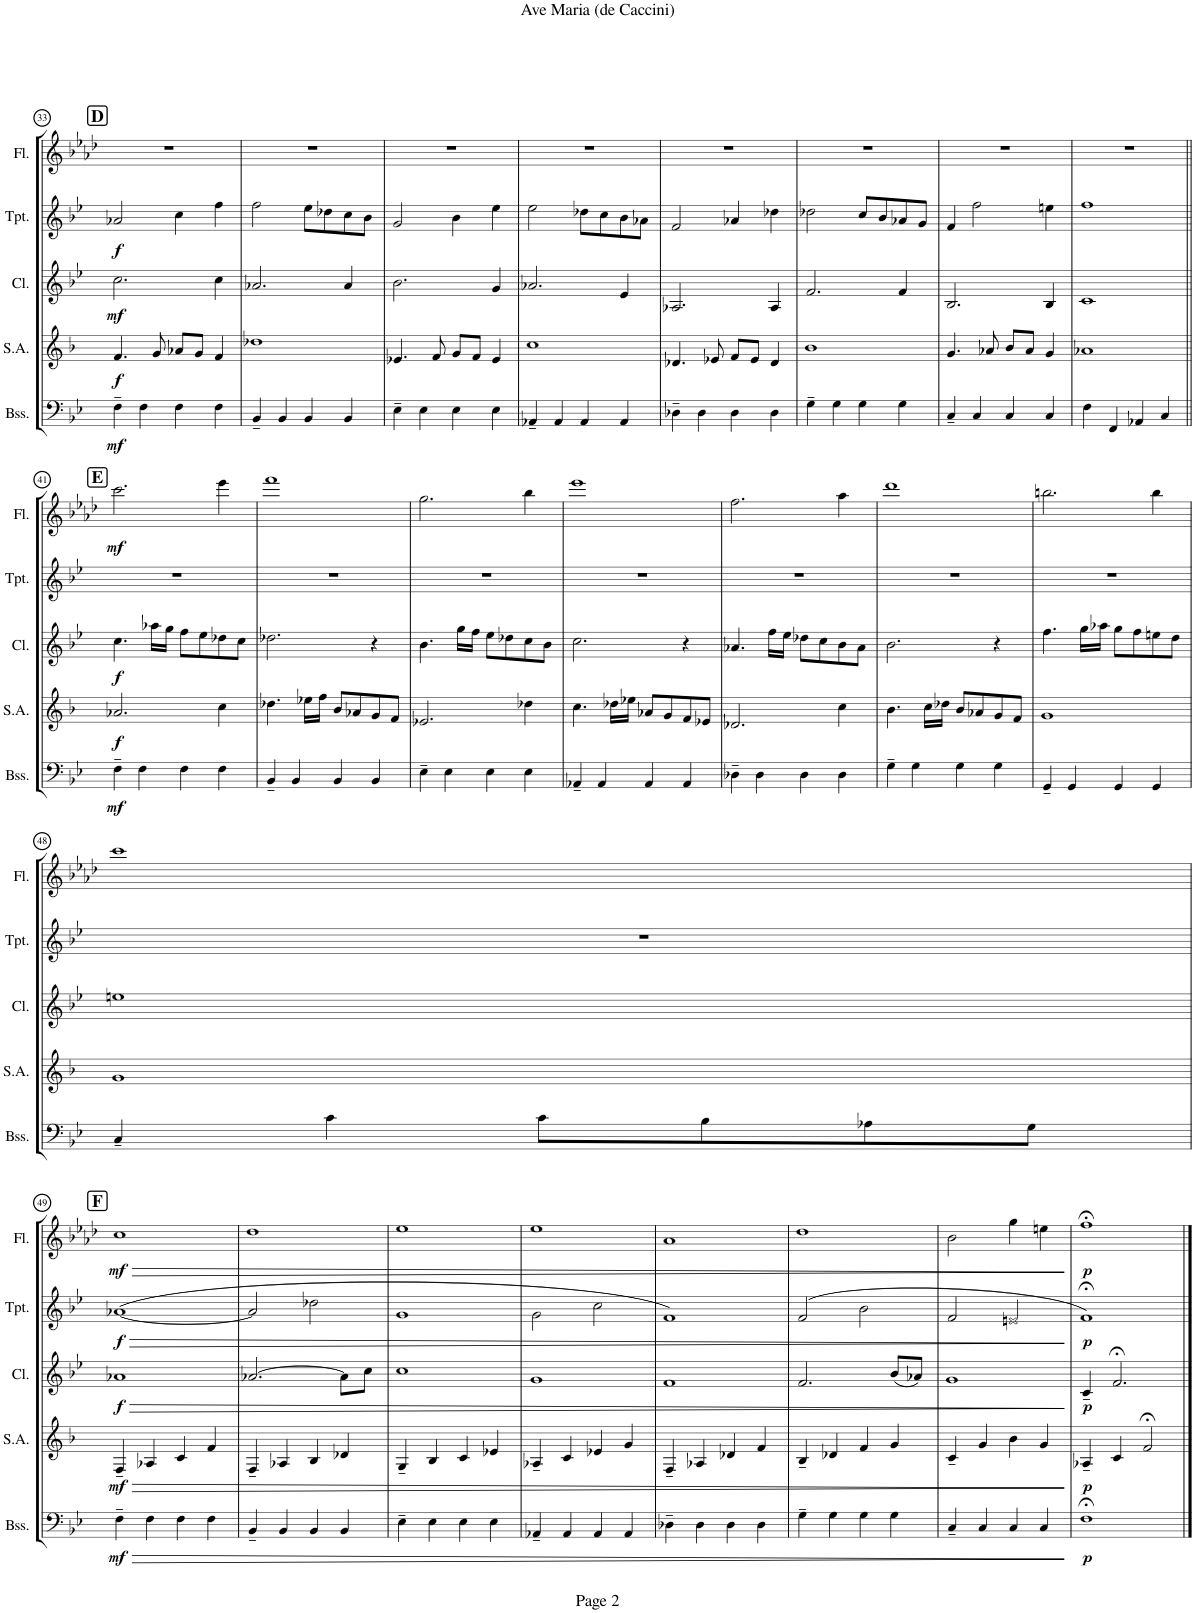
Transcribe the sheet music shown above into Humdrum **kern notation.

**kern	**dynam	**kern	**dynam	**kern	**dynam	**kern	**dynam	**kern	**dynam
*part5	*part5	*part4	*part4	*part3	*part3	*part2	*part2	*part1	*part1
*staff5	*staff5	*staff4	*staff4	*staff3	*staff3	*staff2	*staff2	*staff1	*staff1
*I"Basse Sib	*	*I"Sax alto	*	*I"Clarinette Sib	*	*I"Trompette Sib	*	*I"Flûte	*
*I'Bss.	*	*I'S.A.	*	*I'Cl.	*	*I'Tpt.	*	*I'Fl.	*
!!LO:PB:g=z
*clefF4	*	*clefG2	*	*clefG2	*	*clefG2	*	*clefG2	*
*	*	*ITrd5c9	*	*ITrd1c2	*	*ITrd1c2	*	*	*
*k[b-e-]	*	*k[b-]	*	*k[b-e-]	*	*k[b-e-]	*	*k[b-e-a-d-]	*
*M4/4	*	*M4/4	*	*M4/4	*	*M4/4	*	*M4/4	*
!!LO:REH:place=s1:a:B:cj:fs=14:t=D
=33	=33	=33	=33	=33	=33	=33	=33	=33	=33
!	!LO:DY:b	!	!LO:DY:b	!	!LO:DY:b	!	!LO:DY:b	!	!
4F~\	mf	4.f/	f	2.cc\	mf	2a-X/	f	1r	.
4F\	.	.	.	.	.	.	.	.	.
.	.	8g/	.	.	.	.	.	.	.
4F\	.	8a-X/L	.	.	.	4cc\	.	.	.
.	.	8g/J	.	.	.	.	.	.	.
4F\	.	4f/	.	4cc\	.	4ff\	.	.	.
=34	=34	=34	=34	=34	=34	=34	=34	=34	=34
4BB-~/	.	1dd-X	.	2.a-X/	.	2ff\	.	1r	.
4BB-/	.	.	.	.	.	.	.	.	.
4BB-/	.	.	.	.	.	8ee-\L	.	.	.
.	.	.	.	.	.	8dd-X\	.	.	.
4BB-/	.	.	.	4a-/	.	8cc\	.	.	.
.	.	.	.	.	.	8b-\J	.	.	.
=35	=35	=35	=35	=35	=35	=35	=35	=35	=35
4E-~\	.	4.e-X/	.	2.b-\	.	2g/	.	1r	.
4E-\	.	.	.	.	.	.	.	.	.
.	.	8f/	.	.	.	.	.	.	.
4E-\	.	8g/L	.	.	.	4b-\	.	.	.
.	.	8f/J	.	.	.	.	.	.	.
4E-\	.	4e-/	.	4g/	.	4ee-\	.	.	.
=36	=36	=36	=36	=36	=36	=36	=36	=36	=36
4AA-X~/	.	1cc	.	2.a-X/	.	2ee-\	.	1r	.
4AA-/	.	.	.	.	.	.	.	.	.
4AA-/	.	.	.	.	.	8dd-X\L	.	.	.
.	.	.	.	.	.	8cc\	.	.	.
4AA-/	.	.	.	4e-/	.	8b-\	.	.	.
.	.	.	.	.	.	8a-X\J	.	.	.
=37	=37	=37	=37	=37	=37	=37	=37	=37	=37
4D-X~\	.	4.d-X/	.	2.A-X/	.	2f/	.	1r	.
4D-\	.	.	.	.	.	.	.	.	.
.	.	8e-X/	.	.	.	.	.	.	.
4D-\	.	8f/L	.	.	.	4a-X/	.	.	.
.	.	8e-/J	.	.	.	.	.	.	.
4D-\	.	4d-/	.	4A-/	.	4dd-X\	.	.	.
=38	=38	=38	=38	=38	=38	=38	=38	=38	=38
4G~\	.	1b-	.	2.f/	.	2dd-X\	.	1r	.
4G\	.	.	.	.	.	.	.	.	.
4G\	.	.	.	.	.	8cc/L	.	.	.
.	.	.	.	.	.	8b-/	.	.	.
4G\	.	.	.	4f/	.	8a-X/	.	.	.
.	.	.	.	.	.	8g/J	.	.	.
=39	=39	=39	=39	=39	=39	=39	=39	=39	=39
4C~/	.	4.g/	.	2.B-/	.	4f/	.	1r	.
4C/	.	.	.	.	.	2ff\	.	.	.
.	.	8a-X/	.	.	.	.	.	.	.
4C/	.	8b-/L	.	.	.	.	.	.	.
.	.	8a-/J	.	.	.	.	.	.	.
4C/	.	4g/	.	4B-/	.	4een\	.	.	.
=40	=40	=40	=40	=40	=40	=40	=40	=40	=40
4F\	.	1a-X	.	1c	.	1ff	.	1r	.
4FF/	.	.	.	.	.	.	.	.	.
4AA-X/	.	.	.	.	.	.	.	.	.
4C/	.	.	.	.	.	.	.	.	.
!!LO:LB:g=z
!!LO:REH:place=s1:a:B:cj:fs=14:t=E
=41||	=41||	=41||	=41||	=41||	=41||	=41||	=41||	=41||	=41||
!	!LO:DY:b	!	!LO:DY:b	!	!LO:DY:b	!	!	!	!LO:DY:b
4F~\	mf	2.a-X/	f	4.cc\	f	1r	.	2.ccc\	mf
4F\	.	.	.	.	.	.	.	.	.
.	.	.	.	16aa-X\LL	.	.	.	.	.
.	.	.	.	16gg\JJ	.	.	.	.	.
4F\	.	.	.	8ff\L	.	.	.	.	.
.	.	.	.	8ee-\	.	.	.	.	.
4F\	.	4cc\	.	8dd-X\	.	.	.	4eee-\	.
.	.	.	.	8cc\J	.	.	.	.	.
=42	=42	=42	=42	=42	=42	=42	=42	=42	=42
4BB-~/	.	4.dd-X\	.	2.dd-X\	.	1r	.	1fff	.
4BB-/	.	.	.	.	.	.	.	.	.
.	.	16ee-X\LL	.	.	.	.	.	.	.
.	.	16ff\JJ	.	.	.	.	.	.	.
4BB-/	.	8b-/L	.	.	.	.	.	.	.
.	.	8a-X/	.	.	.	.	.	.	.
4BB-/	.	8g/	.	4r	.	.	.	.	.
.	.	8f/J	.	.	.	.	.	.	.
=43	=43	=43	=43	=43	=43	=43	=43	=43	=43
4E-~\	.	2.e-X/	.	4.b-\	.	1r	.	2.gg\	.
4E-\	.	.	.	.	.	.	.	.	.
.	.	.	.	16gg\LL	.	.	.	.	.
.	.	.	.	16ff\JJ	.	.	.	.	.
4E-\	.	.	.	8ee-\L	.	.	.	.	.
.	.	.	.	8dd-X\	.	.	.	.	.
4E-\	.	4dd-X\	.	8cc\	.	.	.	4bb-\	.
.	.	.	.	8b-\J	.	.	.	.	.
=44	=44	=44	=44	=44	=44	=44	=44	=44	=44
4AA-X~/	.	4.cc\	.	2.cc\	.	1r	.	1eee-	.
4AA-/	.	.	.	.	.	.	.	.	.
.	.	16dd-X\LL	.	.	.	.	.	.	.
.	.	16ee-X\JJ	.	.	.	.	.	.	.
4AA-/	.	8a-X/L	.	.	.	.	.	.	.
.	.	8g/	.	.	.	.	.	.	.
4AA-/	.	8f/	.	4r	.	.	.	.	.
.	.	8e-X/J	.	.	.	.	.	.	.
=45	=45	=45	=45	=45	=45	=45	=45	=45	=45
4D-X~\	.	2.d-X/	.	4.a-X/	.	1r	.	2.ff\	.
4D-\	.	.	.	.	.	.	.	.	.
.	.	.	.	16ff\LL	.	.	.	.	.
.	.	.	.	16ee-\JJ	.	.	.	.	.
4D-\	.	.	.	8dd-X\L	.	.	.	.	.
.	.	.	.	8cc\	.	.	.	.	.
4D-\	.	4cc\	.	8b-\	.	.	.	4aa-\	.
.	.	.	.	8a-\J	.	.	.	.	.
=46	=46	=46	=46	=46	=46	=46	=46	=46	=46
4G~\	.	4.b-\	.	2.b-\	.	1r	.	1ddd-	.
4G\	.	.	.	.	.	.	.	.	.
.	.	16cc\LL	.	.	.	.	.	.	.
.	.	16dd-X\JJ	.	.	.	.	.	.	.
4G\	.	8b-/L	.	.	.	.	.	.	.
.	.	8a-X/	.	.	.	.	.	.	.
4G\	.	8g/	.	4r	.	.	.	.	.
.	.	8f/J	.	.	.	.	.	.	.
=47	=47	=47	=47	=47	=47	=47	=47	=47	=47
4GG~/	.	1g	.	4.ff\	.	1r	.	2.bbn\	.
4GG/	.	.	.	.	.	.	.	.	.
.	.	.	.	16gg\LL	.	.	.	.	.
.	.	.	.	16aa-X\JJ	.	.	.	.	.
4GG/	.	.	.	8gg\L	.	.	.	.	.
.	.	.	.	8ff\	.	.	.	.	.
4GG/	.	.	.	8een\	.	.	.	4bb\	.
.	.	.	.	8dd\J	.	.	.	.	.
!!LO:LB:g=z
=48	=48	=48	=48	=48	=48	=48	=48	=48	=48
4C~/	.	1g	.	1een	.	1r	.	1ccc	.
4c\	.	.	.	.	.	.	.	.	.
8c\L	.	.	.	.	.	.	.	.	.
8B-\	.	.	.	.	.	.	.	.	.
8A-X\	.	.	.	.	.	.	.	.	.
8G\J	.	.	.	.	.	.	.	.	.
!!LO:LB:g=z
!!LO:REH:place=s1:a:B:cj:fs=14:t=F
=49	=49	=49	=49	=49	=49	=49	=49	=49	=49
!	!LO:HP:b	!	!LO:HP:b	!	!LO:HP:b	!	!LO:HP:b	!	!LO:HP:b
!	!LO:DY:n=1:b	!	!LO:DY:n=1:b	!	!LO:DY:n=1:b	!	!LO:DY:n=1:b	!	!LO:DY:n=1:b
4F~\	> mf	4F~/	> mf	1a-X	> f	([<1a-X	> f	1cc	> mf
4F\	.	4A-X/	.	.	.	.	.	.	.
4F\	.	4c/	.	.	.	.	.	.	.
4F\	.	4f/	.	.	.	.	.	.	.
=50	=50	=50	=50	=50	=50	=50	=50	=50	=50
4BB-~/	.	4F~/	.	[>2.a-X/	.	2a-/]	.	1dd-	.
4BB-/	.	4A-X/	.	.	.	.	.	.	.
4BB-/	.	4B-/	.	.	.	2dd-X\	.	.	.
4BB-/	.	4d-X/	.	8a-\L]	.	.	.	.	.
.	.	.	.	8cc\J	.	.	.	.	.
=51	=51	=51	=51	=51	=51	=51	=51	=51	=51
4E-~\	.	4G~/	.	1cc	.	1g	.	1ee-	.
4E-\	.	4B-/	.	.	.	.	.	.	.
4E-\	.	4c/	.	.	.	.	.	.	.
4E-\	.	4e-X/	.	.	.	.	.	.	.
=52	=52	=52	=52	=52	=52	=52	=52	=52	=52
4AA-X~/	.	4A-X~/	.	1g	.	2g\	.	1ee-	.
4AA-/	.	4c/	.	.	.	.	.	.	.
4AA-/	.	4e-X/	.	.	.	2cc\	.	.	.
4AA-/	.	4g/	.	.	.	.	.	.	.
=53	=53	=53	=53	=53	=53	=53	=53	=53	=53
4D-X~\	.	4F~/	.	1f	.	1f)	.	1a-	.
4D-\	.	4A-X/	.	.	.	.	.	.	.
4D-\	.	4d-X/	.	.	.	.	.	.	.
4D-\	.	4f/	.	.	.	.	.	.	.
=54	=54	=54	=54	=54	=54	=54	=54	=54	=54
4G~\	.	4B-~/	.	2.f/	.	(2f/	.	1dd-	.
4G\	.	4d-X/	.	.	.	.	.	.	.
4G\	.	4f/	.	.	.	2b-\	.	.	.
4G\	.	4g/	.	(8b-/L	.	.	.	.	.
.	.	.	.	8a-X/J)	.	.	.	.	.
=55	=55	=55	=55	=55	=55	=55	=55	=55	=55
4C~/	.	4c~/	.	1g	.	2f/	.	2b-\	.
4C/	.	4g/	.	.	.	.	.	.	.
4C/	.	4b-\	.	.	.	2en/	.	4gg\	.
4C/	.	4g/	.	.	.	.	.	4een\	.
.	]	.	]	.	]	.	]	.	]
=56	=56	=56	=56	=56	=56	=56	=56	=56	=56
!	!LO:DY:b	!	!LO:DY:b	!	!LO:DY:b	!	!LO:DY:b	!	!LO:DY:b
1F;<	p	4A-X~/	p	4c~/	p	1f;<)	p	1ff;<	p
.	.	4c/	.	2.f;</	.	.	.	.	.
.	.	2f;</	.	.	.	.	.	.	.
==	==	==	==	==	==	==	==	==	==
*-	*-	*-	*-	*-	*-	*-	*-	*-	*-
